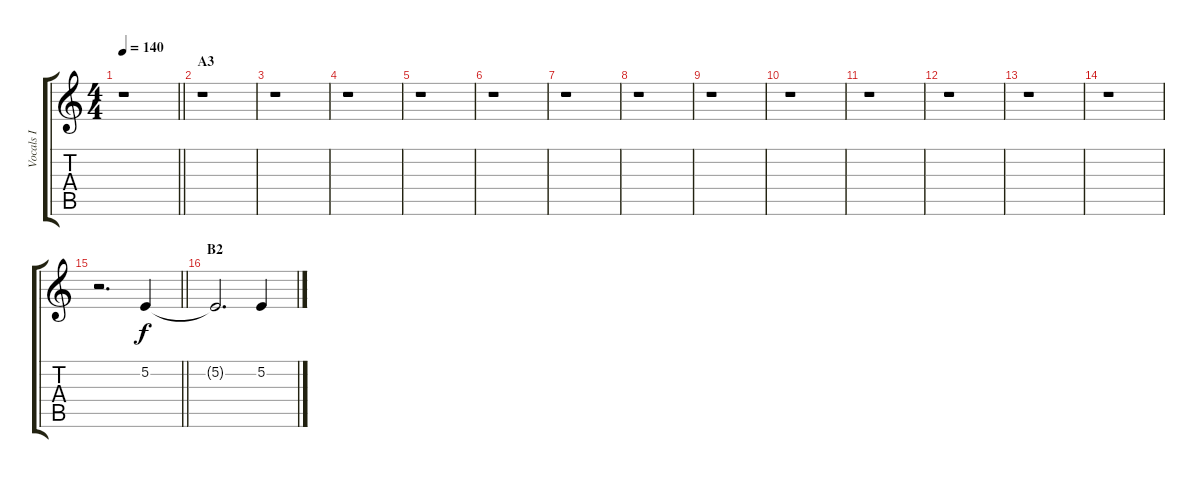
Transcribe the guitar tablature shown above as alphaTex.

\track ("Vocals I" "Vocals I") {instrument voiceoohs}
\staff {score tabs}
\tuning (E4 B3 G3 D3 A2 E2) {hide}
\ts (4 4)
\tempo 140
\clef g2
\barLineRight lightlight
\ks c
r.1{dy f} |
\section ("" "A3")
r.1 |
r.1 |
r.1 |
r.1 |
r.1 |
r.1 |
r.1 |
r.1 |
r.1 |
r.1 |
r.1 |
r.1 |
r.1 |
\barLineRight lightlight
r.2{d} 5.2.4 |
\section ("" "B2")
5.2{t}.2{d} 5.2.4
